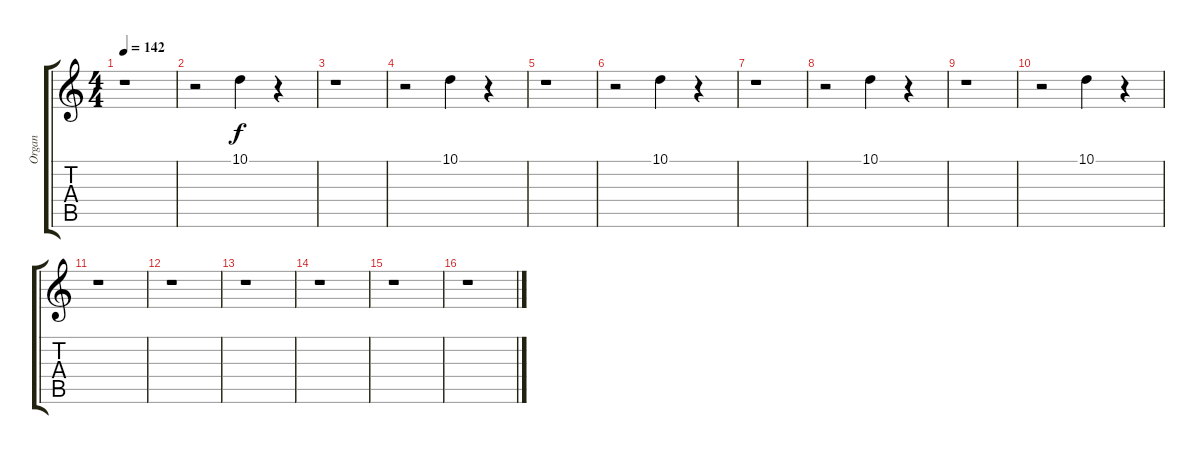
\track ("Organ" "Organ") {instrument drawbarorgan}
\staff {score tabs}
\tuning (E4 B3 G3 D3 A2 E2) {hide}
\ts (4 4)
\tempo 142
\clef g2
\ks c
r.1{dy f} |
r.2 10.1.4 r.4 |
r.1 |
r.2 10.1.4 r.4 |
r.1 |
r.2 10.1.4 r.4 |
r.1 |
r.2 10.1.4 r.4 |
r.1 |
r.2 10.1.4 r.4 |
r.1 |
r.1 |
r.1 |
r.1 |
r.1 |
r.1
